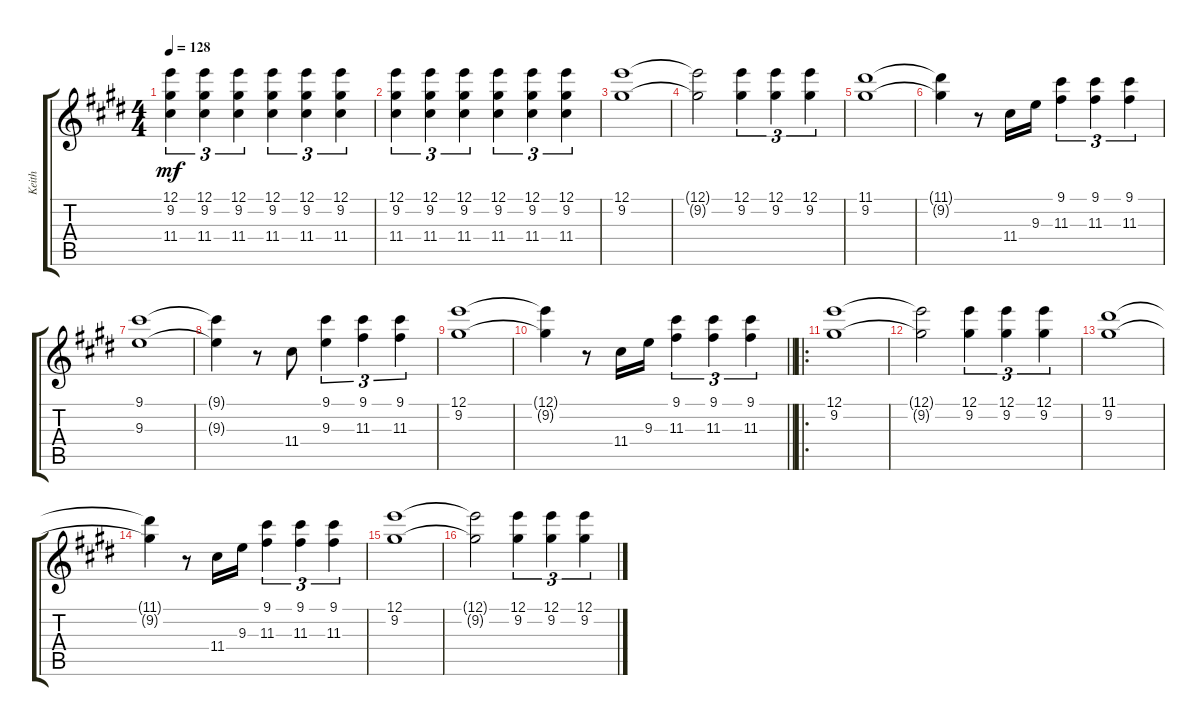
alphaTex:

\track ("Keith" "Keith") {instrument distortionguitar}
\staff {score tabs}
\tuning (E4 B3 G3 D3 A2 E2) {hide}
\ts (4 4)
\tempo 128
\clef g2
\ks e
(12.1 9.2 11.4).4{tu (3 2) dy mf instrument distortionguitar} (12.1 9.2 11.4).4{tu (3 2)} (12.1 9.2 11.4).4{tu (3 2)} (12.1 9.2 11.4).4{tu (3 2)} (12.1 9.2 11.4).4{tu (3 2)} (12.1 9.2 11.4).4{tu (3 2)} |
\ks c#minor
(12.1 9.2 11.4).4{tu (3 2)} (12.1 9.2 11.4).4{tu (3 2)} (12.1 9.2 11.4).4{tu (3 2)} (12.1 9.2 11.4).4{tu (3 2)} (12.1 9.2 11.4).4{tu (3 2)} (12.1 9.2 11.4).4{tu (3 2)} |
\ks e
(12.1 9.2).1 |
\ks c#minor
(12.1{t} 9.2{t}).2 (12.1 9.2).4{tu (3 2)} (12.1 9.2).4{tu (3 2)} (12.1 9.2).4{tu (3 2)} |
(11.1 9.2).1 |
(11.1{t} 9.2{t}).4 r.8 11.4.16 9.3.16 (9.1 11.3).4{tu (3 2)} (9.1 11.3).4{tu (3 2)} (9.1 11.3).4{tu (3 2)} |
\ks e
(9.1 9.3).1 |
\ks c#minor
(9.1{t} 9.3{t}).4 r.8 11.4.8 (9.1 9.3).4{tu (3 2)} (9.1 11.3).4{tu (3 2)} (9.1 11.3).4{tu (3 2)} |
(12.1 9.2).1 |
\barLineRight lightlight
(12.1{t} 9.2{t}).4 r.8 11.4.16 9.3.16 (9.1 11.3).4{tu (3 2)} (9.1 11.3).4{tu (3 2)} (9.1 11.3).4{tu (3 2)} |
\ro
\ks e
(12.1 9.2).1 |
\ks c#minor
(12.1{t} 9.2{t}).2 (12.1 9.2).4{tu (3 2)} (12.1 9.2).4{tu (3 2)} (12.1 9.2).4{tu (3 2)} |
(11.1 9.2).1 |
(11.1{t} 9.2{t}).4 r.8 11.4.16 9.3.16 (9.1 11.3).4{tu (3 2)} (9.1 11.3).4{tu (3 2)} (9.1 11.3).4{tu (3 2)} |
\ks e
(12.1 9.2).1 |
\ks c#minor
(12.1{t} 9.2{t}).2 (12.1 9.2).4{tu (3 2)} (12.1 9.2).4{tu (3 2)} (12.1 9.2).4{tu (3 2)}
